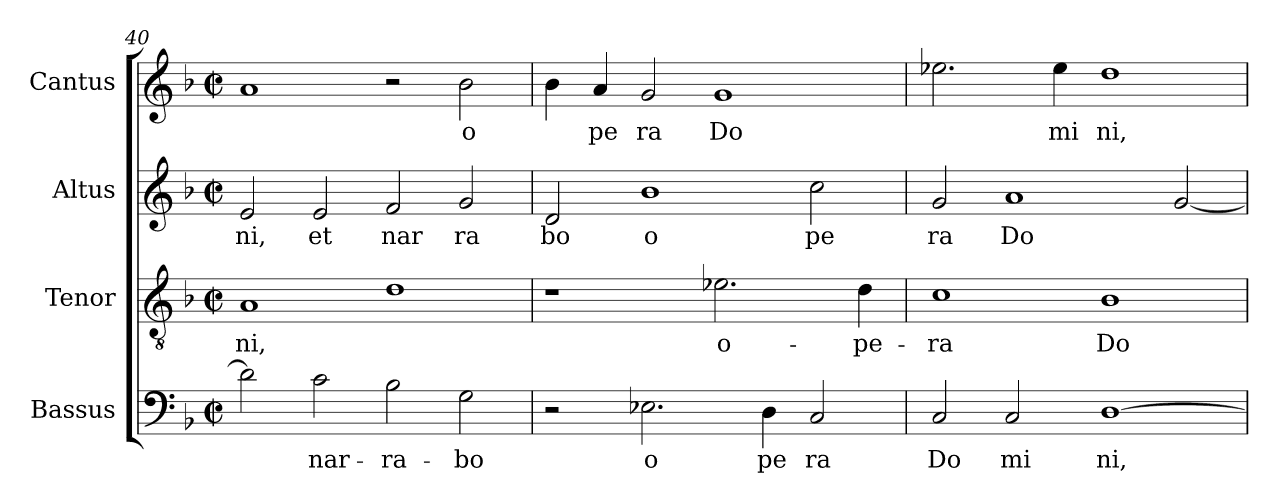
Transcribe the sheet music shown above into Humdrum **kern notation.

**kern	**text	**kern	**text	**kern	**text	**kern	**text
*part4	*part4	*part3	*part3	*part2	*part2	*part1	*part1
*staff4	*staff4	*staff3	*staff3	*staff2	*staff2	*staff1	*staff1
*I"Bassus	*	*I"Tenor	*	*I"Altus	*	*I"Cantus	*
*clefF4	*	*clefGv2	*	*clefG2	*	*clefG2	*
*k[b-]	*	*k[b-]	*	*k[b-]	*	*k[b-]	*
*F:	*	*F:	*	*F:	*	*F:	*
*M2/2	*	*M2/2	*	*M2/2	*	*M2/2	*
*met(c|)	*	*met(c|)	*	*met(c|)	*	*met(c|)	*
=40	=40	=40	=40	=40	=40	=40	=40
!	!	!	!LO:LY:b:cj	!	!LO:LY:b:cj	!	!
2d\]	.	1A	ni,	2e/	ni,	1a	.
!	!LO:LY:b:cj	!	!	!	!LO:LY:b:cj	!	!
2c\	nar-	.	.	2e/	et	.	.
!	!LO:LY:b:cj	!	!	!	!LO:LY:b:cj	!	!
2B-\	-ra-	1d	.	2f/	nar	2r	.
!	!LO:LY:b:cj	!	!	!	!LO:LY:b:cj	!	!LO:LY:b:cj
2G\	-bo	.	.	2g/	ra	2b-\	o
!!LO:LB:g=z
=41	=41	=41	=41	=41	=41	=41	=41
!	!	!	!	!	!LO:LY:b:cj	!	!
2r	.	1r	.	2d/	bo	4b-\	.
!	!	!	!	!	!	!	!LO:LY:b:cj
.	.	.	.	.	.	4a/	pe
!	!LO:LY:b:cj	!	!	!	!LO:LY:b:cj	!	!LO:LY:b:cj
2.E-X\	o	.	.	1b-	o	2g/	ra
!	!	!	!LO:LY:b:cj	!	!	!	!LO:LY:b:cj
.	.	2.e-X\	o-	.	.	1g	Do
!	!LO:LY:b:cj	!	!	!	!	!	!
4D\	pe	.	.	.	.	.	.
!	!LO:LY:b:cj	!	!	!	!LO:LY:b:cj	!	!
2C/	ra	.	.	2cc\	pe	.	.
!	!	!	!LO:LY:b:cj	!	!	!	!
.	.	4d\	-pe-	.	.	.	.
=42	=42	=42	=42	=42	=42	=42	=42
!	!LO:LY:b:cj	!	!LO:LY:b:cj	!	!LO:LY:b:cj	!	!
2C/	Do	1c	-ra	2g/	ra	2.ee-\	.
!	!LO:LY:b:cj	!	!	!	!LO:LY:b:cj	!	!
2C/	mi	.	.	1a	Do	.	.
!	!	!	!	!	!	!	!LO:LY:b:cj
.	.	.	.	.	.	4ee-\	mi
!	!LO:LY:b:cj	!	!LO:LY:b:cj	!	!	!	!LO:LY:b:cj
[>1D	ni,	1B-	Do-	.	.	1dd	ni,
.	.	.	.	[<2g/	.	.	.
=	=	=	=	=	=	=	=
*-	*-	*-	*-	*-	*-	*-	*-
